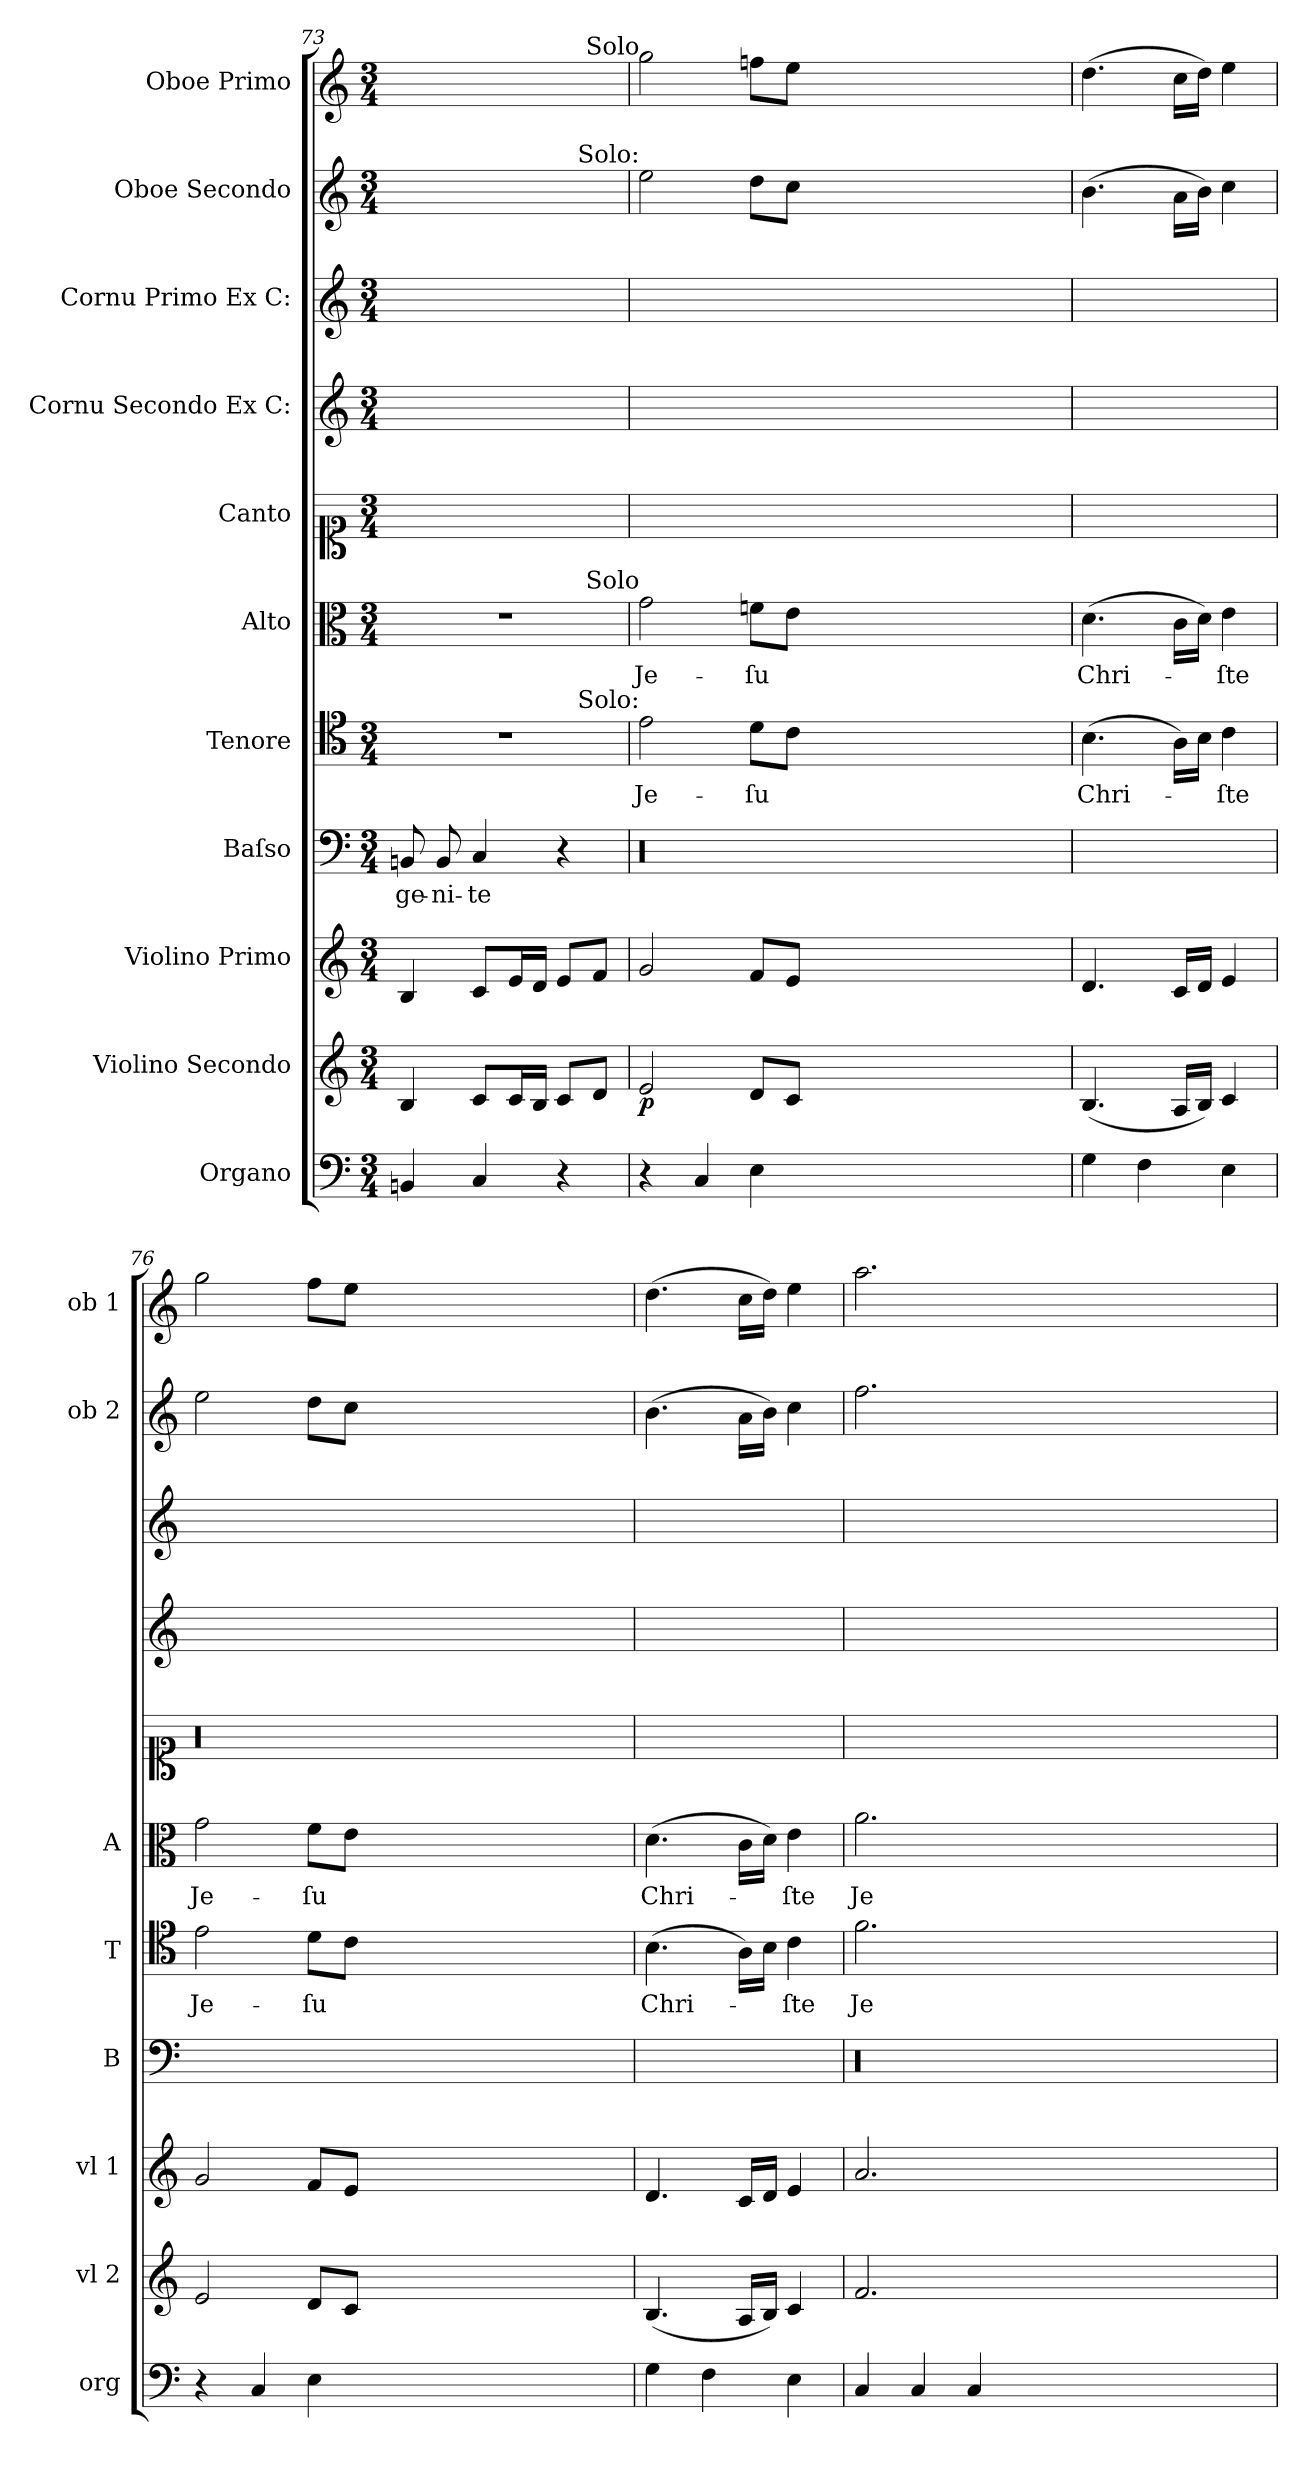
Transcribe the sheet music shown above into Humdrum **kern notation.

**kern	**kern	**dynam	**kern	**kern	**text	**kern	**text	**kern	**text	**kern	**kern	**kern	**kern	**kern
*part11	*part10	*part10	*part9	*part8	*part8	*part7	*part7	*part6	*part6	*part5	*part4	*part3	*part2	*part1
*staff11	*staff10	*staff10	*staff9	*staff8	*staff8	*staff7	*staff7	*staff6	*staff6	*staff5	*staff4	*staff3	*staff2	*staff1
*I"Organo	*I"Violino Secondo	*	*I"Violino Primo	*I"Baſso	*	*I"Tenore	*	*I"Alto	*	*I"Canto	*I"Cornu Secondo Ex C:	*I"Cornu Primo Ex C:	*I"Oboe Secondo	*I"Oboe Primo
*I'org	*I'vl 2	*	*I'vl 1	*I'B	*	*I'T	*	*I'A	*	*	*	*	*I'ob 2	*I'ob 1
*clefF4	*clefG2	*	*clefG2	*clefF4	*	*clefC4	*	*clefC3	*	*clefC1	*clefG2	*clefG2	*clefG2	*clefG2
*k[]	*k[]	*	*k[]	*k[]	*	*k[]	*	*k[]	*	*k[]	*k[]	*k[]	*k[]	*k[]
*C:	*C:	*	*C:	*C:	*	*C:	*	*C:	*	*C:	*C:	*C:	*C:	*C:
*M3/4	*M3/4	*	*M3/4	*M3/4	*	*M3/4	*	*M3/4	*	*M3/4	*M3/4	*M3/4	*M3/4	*M3/4
=73	=73	=73	=73	=73	=73	=73	=73	=73	=73	=73	=73	=73	=73	=73
4BBn/	4B/	.	4B/	8BBn/	-ge-	2.r	.	2.r	.	2.ryy	2.ryy	2.ryy	2.ryy	2.ryy
.	.	.	.	8BB/	-ni-	.	.	.	.	.	.	.	.	.
4C/	8c/L	.	8c/L	4C/	-te	.	.	.	.	.	.	.	.	.
.	16c/L	.	16e/L	.	.	.	.	.	.	.	.	.	.	.
.	16B/JJ	.	16d/JJ	.	.	.	.	.	.	.	.	.	.	.
4r	8c/L	.	8e/L	4r	.	.	.	.	.	.	.	.	.	.
.	8d/J	.	8f/J	.	.	.	.	.	.	.	.	.	.	.
=74	=74	=74	=74	=74	=74	=74	=74	=74	=74	=74	=74	=74	=74	=74
!	!	!	!	!	!	!	!	!	!	!	!	!	!	!LO:TX:a:rj:t=Solo
!	!	!	!	!	!	!	!	!	!	!	!	!	!LO:TX:a:rj:t=Solo&colon;	!
!	!	!	!	!	!	!	!	!LO:TX:a:rj:t=Solo	!	!	!	!	!	!
!	!	!	!	!	!	!LO:TX:a:rj:t=Solo&colon;	!	!	!	!	!	!	!	!
!	!	!	!	!LO:N:vis=00	!	!	!	!	!	!	!	!	!	!
4r	2e/	p	2g/	0.r	.	2e\	Je-	2g\	Je-	0.ryy	2.ryy	2.ryy	2ee\	2gg\
4C/	.	.	.	.	.	.	.	.	.	.	.	.	.	.
4E\	8d/L	.	8f/L	.	.	8d\L	-ſu	8fn\L	-ſu	.	.	.	8dd\L	8ffn\L
.	8c/J	.	8e/J	.	.	8c\J	.	8e\J	.	.	.	.	8cc\J	8ee\J
0ryy	0ryy	.	0ryy	.	.	0ryy	.	0ryy	.	.	0ryy	0ryy	0ryy	0ryy
4ryy	4ryy	.	4ryy	.	.	4ryy	.	4ryy	.	.	4ryy	4ryy	4ryy	4ryy
=75	=75	=75	=75	=75	=75	=75	=75	=75	=75	=75	=75	=75	=75	=75
4G\	(4.B/	.	4.d/	2.ryy	.	(4.B\	Chri-	(4.d\	Chri-	2.ryy	2.ryy	2.ryy	(4.b\	(4.dd\
4F\	.	.	.	.	.	.	.	.	.	.	.	.	.	.
.	16A/LL	.	16c/LL	.	.	16A\LL)	.	16c\LL	.	.	.	.	16a\LL	16cc\LL
.	16B/JJ)	.	16d/JJ	.	.	16B\JJ	.	16d\JJ)	.	.	.	.	16b\JJ)	16dd\JJ)
4E\	4c/	.	4e/	.	.	4c\	-ſte	4e\	-ſte	.	.	.	4cc\	4ee\
=76	=76	=76	=76	=76	=76	=76	=76	=76	=76	=76	=76	=76	=76	=76
!	!	!	!	!	!	!	!	!	!	!LO:N:vis=00	!	!	!	!
4r	2e/	.	2g/	0.ryy	.	2e\	Je-	2g\	Je-	0.r	2.ryy	2.ryy	2ee\	2gg\
4C/	.	.	.	.	.	.	.	.	.	.	.	.	.	.
4E\	8d/L	.	8f/L	.	.	8d\L	-ſu	8f\L	-ſu	.	.	.	8dd\L	8ff\L
.	8c/J	.	8e/J	.	.	8c\J	.	8e\J	.	.	.	.	8cc\J	8ee\J
0ryy	0ryy	.	0ryy	.	.	0ryy	.	0ryy	.	.	0ryy	0ryy	0ryy	0ryy
4ryy	4ryy	.	4ryy	.	.	4ryy	.	4ryy	.	.	4ryy	4ryy	4ryy	4ryy
=77	=77	=77	=77	=77	=77	=77	=77	=77	=77	=77	=77	=77	=77	=77
4G\	(4.B/	.	4.d/	2.ryy	.	(4.B\	Chri-	(4.d\	Chri-	2.ryy	2.ryy	2.ryy	(4.b\	(4.dd\
4F\	.	.	.	.	.	.	.	.	.	.	.	.	.	.
.	16A/LL	.	16c/LL	.	.	16A\LL)	.	16c\LL	.	.	.	.	16a\LL	16cc\LL
.	16B/JJ)	.	16d/JJ	.	.	16B\JJ	.	16d\JJ)	.	.	.	.	16b\JJ)	16dd\JJ)
4E\	4c/	.	4e/	.	.	4c\	-ſte	4e\	-ſte	.	.	.	4cc\	4ee\
=78	=78	=78	=78	=78	=78	=78	=78	=78	=78	=78	=78	=78	=78	=78
!	!	!	!	!LO:N:vis=00	!	!	!	!	!	!	!	!	!	!
4C/	2.f/	.	2.a/	0.r	.	2.f\	Je-	2.a\	Je-	0.ryy	2.ryy	2.ryy	2.ff\	2.aa\
4C/	.	.	.	.	.	.	.	.	.	.	.	.	.	.
4C/	.	.	.	.	.	.	.	.	.	.	.	.	.	.
0ryy	0ryy	.	0ryy	.	.	0ryy	.	0ryy	.	.	0ryy	0ryy	0ryy	0ryy
4ryy	4ryy	.	4ryy	.	.	4ryy	.	4ryy	.	.	4ryy	4ryy	4ryy	4ryy
=	=	=	=	=	=	=	=	=	=	=	=	=	=	=
*-	*-	*-	*-	*-	*-	*-	*-	*-	*-	*-	*-	*-	*-	*-
